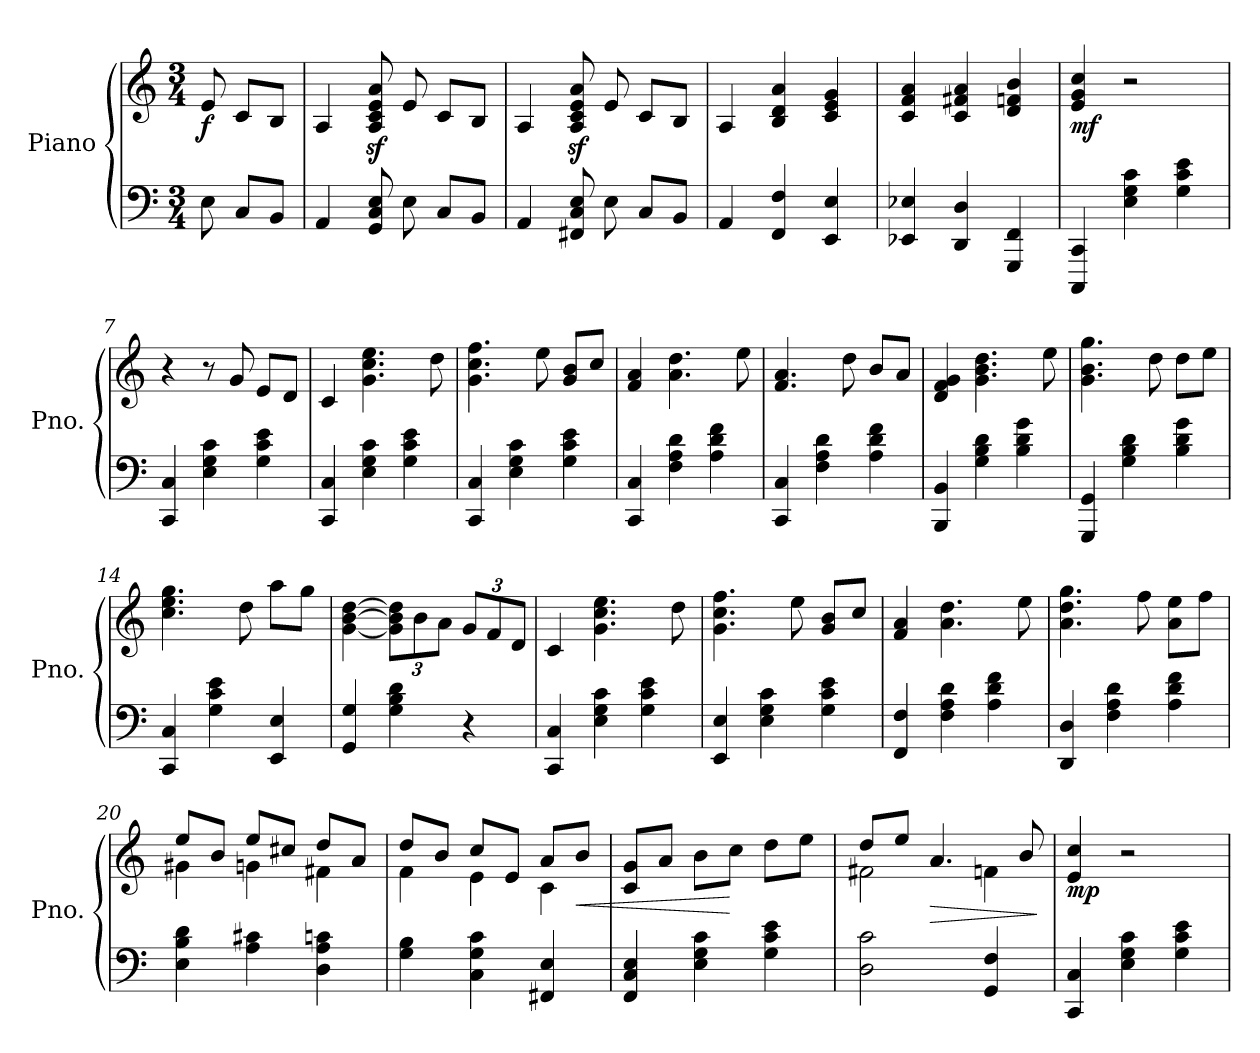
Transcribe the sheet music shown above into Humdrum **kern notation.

**kern	**kern	**dynam
*part1	*part1	*part1
*staff2	*staff1	*staff1/2
*I"Piano	*	*
*I'Pno.	*	*
*clefF4	*clefG2	*
*k[]	*k[]	*
*M3/4	*M3/4	*
*MM80	*MM80	*
=1	=1	=1
!	!	!LO:DY:b
8E\	8e/	f
8C/L	8c/L	.
8BB/J	8B/J	.
=2	=2	=2
4AA/	4A/	.
8GG/ 8C/ 8E/	8A/z< 8c/z< 8e/z< 8a/z<	.
8E\	8e/	.
8C/L	8c/L	.
8BB/J	8B/J	.
=3	=3	=3
4AA/	4A/	.
8FF#X/ 8C/ 8E/	8A/z< 8c/z< 8e/z< 8a/z<	.
8E\	8e/	.
8C/L	8c/L	.
8BB/J	8B/J	.
!!LO:LB:g=z
=4	=4	=4
4AA/	4A/	.
4FF/ 4F/	4B/ 4d/ 4a/	.
4EE/ 4E/	4c/ 4e/ 4g/	.
=5	=5	=5
4EE-X/ 4E-X/	4c/ 4f/ 4a/	.
4DD/ 4D/	4c/ 4f#X/ 4a/	.
4GGG/ 4FF/	4d/ 4fn/ 4b/	.
=6	=6	=6
!	!	!LO:DY:b
4CCC/ 4CC/	4e/ 4g/ 4cc/	mf
4E\ 4G\ 4c\	2r	.
4G\ 4c\ 4e\	.	.
=7	=7	=7
4CC/ 4C/	4r	.
4E\ 4G\ 4c\	8r	.
.	8g/	.
4G\ 4c\ 4e\	8e/L	.
.	8d/J	.
!!LO:LB:g=z
=8	=8	=8
4CC/ 4C/	4c/	.
4E\ 4G\ 4c\	4.g\ 4.cc\ 4.ee\	.
4G\ 4c\ 4e\	.	.
.	8dd\	.
=9	=9	=9
4CC/ 4C/	4.g\ 4.cc\ 4.ff\	.
4E\ 4G\ 4c\	.	.
.	8ee\	.
4G\ 4c\ 4e\	8g/ 8b/L	.
.	8cc/J	.
=10	=10	=10
4CC/ 4C/	4f/ 4a/	.
4F\ 4A\ 4d\	4.a\ 4.dd\	.
4A\ 4d\ 4f\	.	.
.	8ee\	.
=11	=11	=11
4CC/ 4C/	4.f/ 4.a/	.
4F\ 4A\ 4d\	.	.
.	8dd\	.
4A\ 4d\ 4f\	8b/L	.
.	8a/J	.
!!LO:LB:g=z
=12	=12	=12
4BBB/ 4BB/	4d/ 4f/ 4g/	.
4G\ 4B\ 4d\	4.g\ 4.b\ 4.dd\	.
4B\ 4d\ 4g\	.	.
.	8ee\	.
=13	=13	=13
4GGG/ 4GG/	4.g\ 4.b\ 4.gg\	.
4G\ 4B\ 4d\	.	.
.	8dd\	.
4B\ 4d\ 4g\	8dd\L	.
.	8ee\J	.
=14	=14	=14
4CC/ 4C/	4.cc\ 4.ee\ 4.gg\	.
4G\ 4c\ 4e\	.	.
.	8dd\	.
4EE/ 4E/	8aa\L	.
.	8gg\J	.
=15	=15	=15
4GG/ 4G/	[4g\ [4b\ [4dd\	.
*	*Xbrackettup	*
4G\ 4B\ 4d\	12g\] 12b\] 12dd\]L	.
.	12b\	.
.	12a\J	.
4r	12g/L	.
.	12f/	.
.	12d/J	.
!!LO:LB:g=z
=16	=16	=16
4CC/ 4C/	4c/	.
4E\ 4G\ 4c\	4.g\ 4.cc\ 4.ee\	.
4G\ 4c\ 4e\	.	.
.	8dd\	.
=17	=17	=17
4EE/ 4E/	4.g\ 4.cc\ 4.ff\	.
4E\ 4G\ 4c\	.	.
.	8ee\	.
4G\ 4c\ 4e\	8g/ 8b/L	.
.	8cc/J	.
=18	=18	=18
4FF/ 4F/	4f/ 4a/	.
4F\ 4A\ 4d\	4.a\ 4.dd\	.
4A\ 4d\ 4f\	.	.
.	8ee\	.
=19	=19	=19
4DD/ 4D/	4.a\ 4.dd\ 4.gg\	.
4F\ 4A\ 4d\	.	.
.	8ff\	.
4A\ 4d\ 4f\	8a\ 8ee\L	.
.	8ff\J	.
!!LO:PB:g=z
=20	=20	=20
*	*^	*
4E\ 4B\ 4d\	8ee/L	4g#X\	.
.	8b/J	.	.
4A\ 4c#X\	8ee/L	4gn\	.
.	8cc#X/J	.	.
4D\ 4A\ 4cn\	8dd/L	4f#X\	.
.	8a/J	.	.
=21	=21	=21	=21
4G\ 4B\	8dd/L	4f\	.
.	8b/J	.	.
4C\ 4G\ 4c\	8cc/L	4e\	.
.	8e/J	.	.
4FF#X/ 4E/	8a/L	4c\	.
!	!	!	!LO:HP:b
.	8b/J	.	<
*	*v	*v	*
=22	=22	=22
4FF/ 4C/ 4E/	8c/ 8g/L	.
.	8a/J	.
4E\ 4G\ 4c\	8b\L	.
.	8cc\J	[
4G\ 4c\ 4e\	8dd\L	.
.	8ee\J	.
!!LO:LB:g=z
=23	=23	=23
*	*^	*
2D\ 2c\	8dd/L	2f#X\	.
.	8ee/J	.	.
!	!	!	!LO:HP:b
.	4.a/	.	>
4GG/ 4F/	.	4fn\	.
.	8b/	.	.
*	*v	*v	*
.	.	]
=24	=24	=24
!	!	!LO:DY:b
4CC/ 4C/	4e/ 4cc/	mp
4E\ 4G\ 4c\	2r	.
4G\ 4c\ 4e\	.	.
=	=	=
*-	*-	*-
